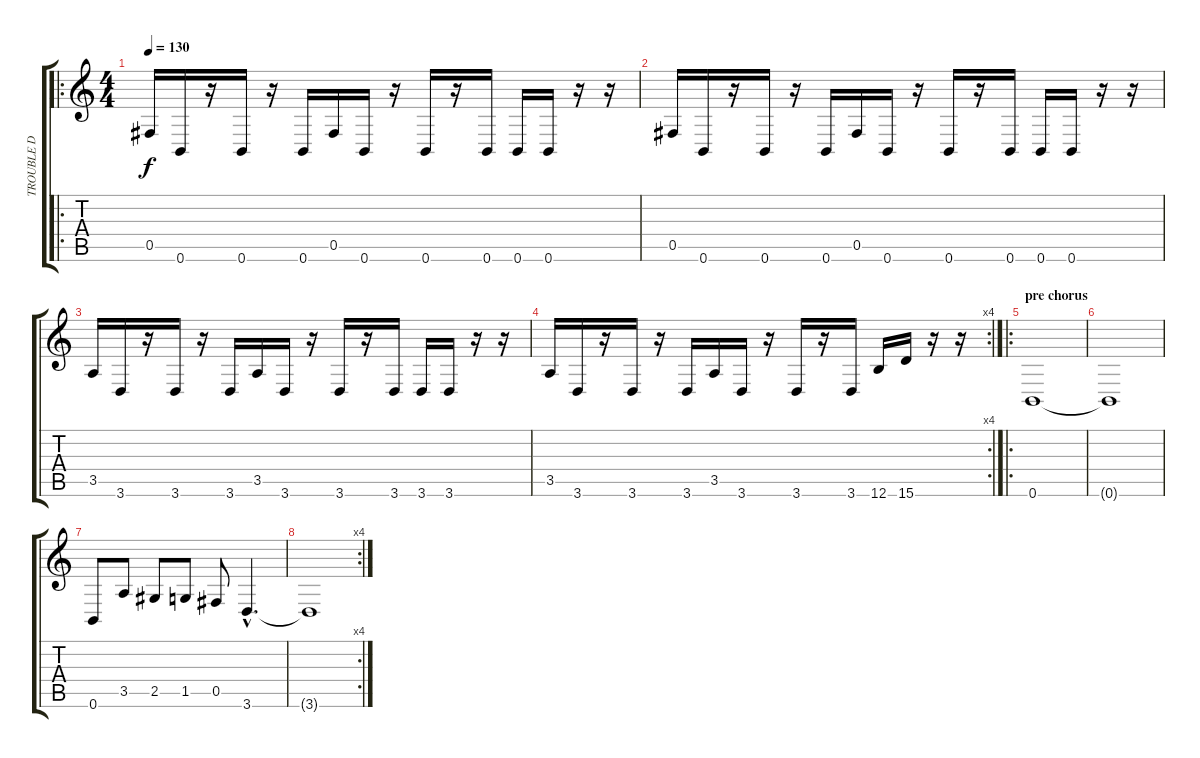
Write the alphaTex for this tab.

\track ("TROUBLE D" "TROUBLE D") {instrument electricbassfinger}
\staff {score tabs}
\tuning (Db4 Ab3 E3 B2 Gb2 B1) {hide}
\ro
\ts (4 4)
\tempo 130
\clef g2
\ks c
0.5.16{dy f} 0.6.16 r.16 0.6.16 r.16 0.6.16 0.5.16 0.6.16 r.16 0.6.16 r.16 0.6.16 0.6.16 0.6.16 r.16 r.16 |
0.5.16 0.6.16 r.16 0.6.16 r.16 0.6.16 0.5.16 0.6.16 r.16 0.6.16 r.16 0.6.16 0.6.16 0.6.16 r.16 r.16 |
3.5.16 3.6.16 r.16 3.6.16 r.16 3.6.16 3.5.16 3.6.16 r.16 3.6.16 r.16 3.6.16 3.6.16 3.6.16 r.16 r.16 |
\rc 4
3.5.16 3.6.16 r.16 3.6.16 r.16 3.6.16 3.5.16 3.6.16 r.16 3.6.16 r.16 3.6.16 12.6.16 15.6.16 r.16 r.16 |
\ro
\section ("" "pre chorus")
0.6.1 |
0.6{t}.1 |
0.6.8 3.5.8 2.5.8 1.5.8 0.5.8 3.6{hac}.4{d} |
\rc 4
3.6{t}.1
